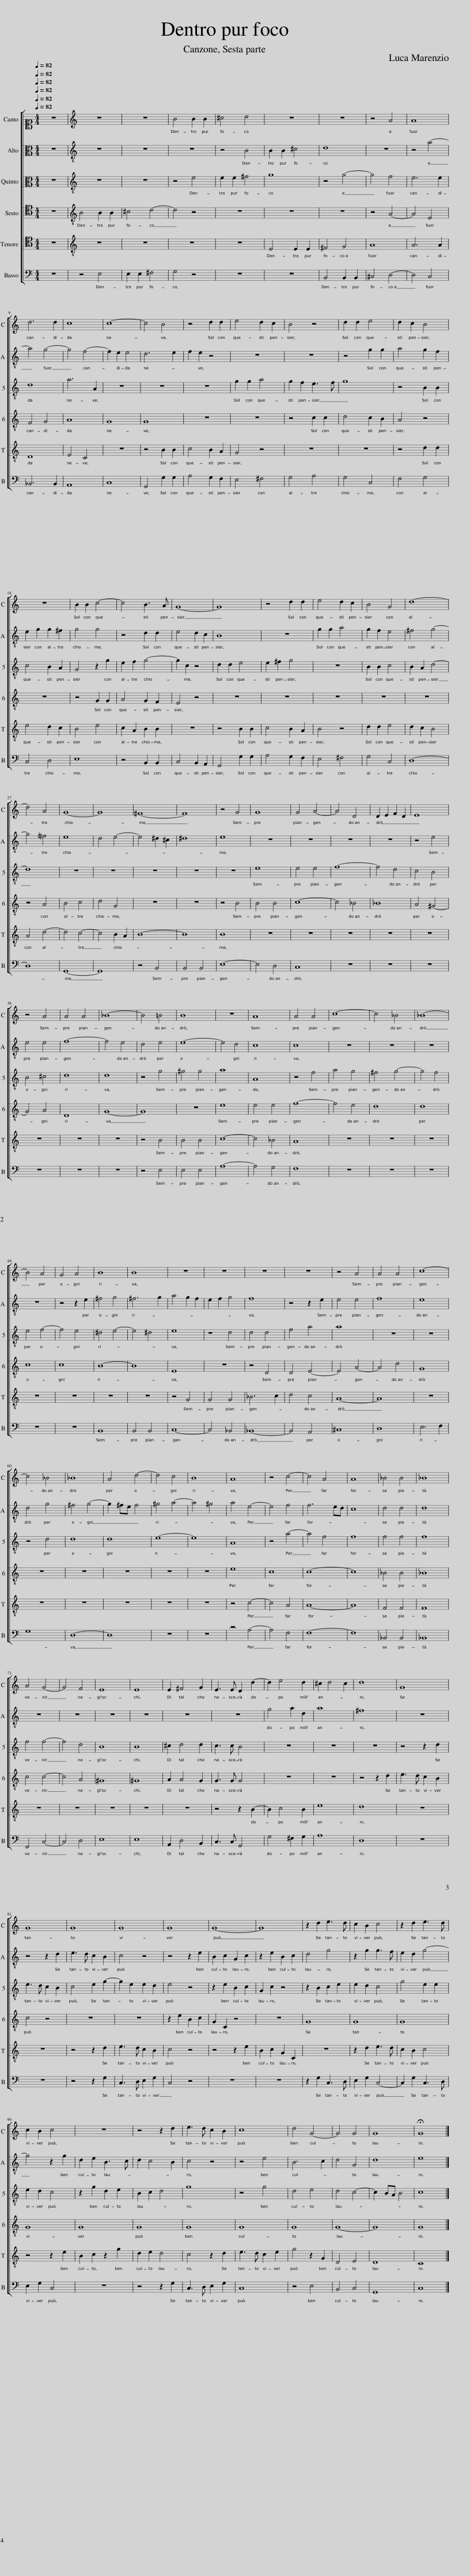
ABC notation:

X:1
%%score [ 1 [ 2 3 ] [ 4 5 ] 6 ]
L:1/8
Q:1/4=82
M:4/4
I:linebreak $
K:C
V:1 alto1
V:2 alto
V:3 alto
V:4 tenor
V:5 tenor
V:6 bass
V:1
 z8 | z8 | z8 | B4 B2 B2 | ^c4 d4 | %5
 z8 | z8 | z4 A4 | A8 |$ d6 d2 | %10
 c8 | c8- | c4 B4 | z4 d2 d2 | e4 d2 c2 | %15
 B4 z4 | d2 d2 e4 | d2 c2 B4 |$ z8 | B2 B2 c4- | %20
 c4 B3 A | G8- | G8 | z4 d2 d2 | e4 d2 c2 | %25
 B4 G4 | d8- |$ d4 A4 | G8- | G8 | %30
 ^F8- | F8 | z4 G4 | G8 | G4 A4- | %35
 A4 D4 | D2 E2 F2 D2 | E8 |$ z4 A4 | A4 A4 | %40
 _B8- | B4 =B4 | B8 | z8 | A8 | %45
 A4 A4 | c8- | c4 _B4 | _B8- |$ B4 A4 | %50
 G4 A4 | B8 | B8 | z8 | z8 | %55
 z8 | z8 | z4 A4 | A4 A4 | c8- |$ %60
 c4 _B4 | _B8 | A4 d4- | d4 c4 | B8 | %65
 A8 | z4 c4- | c4 A4 | A8 | _B4 B4 | %70
 _B8 |$ A4 G4- | G4 F4 | E8 | E8 | %75
 E2 ^F4 G2 | E3 E D2 d2- | d2 e4 d2 | ^c2 d4 c2 | d8 | %80
 G8 |$ G8 | G8 | G8 | G8 | %85
 G8- | G8 | z2 d2 e3 d | c2 B2 c4 | z2 d2 e3 d |$ %90
 c2 B2 c4 | z8 | z4 z2 d2 | e3 d c2 B2 | c8 | %95
 d4 G4- | G4 G4 | G8 | !fermata!G8 |] %99
V:2
 z8 | z8 | z8 | z8 | z4 B,4 | %5
 B,2 B,2 ^C4 | D8 | z8 | z4 A4- |$ A4 G4- | %10
 G4 F4- | F2 E2 E4 | D6 E2 | F2 E2 z4 | z8 | %15
 z8 | z4 G2 G2 | A4 G2 F2 |$ E2 G2 G2 ^F2 | G4 G4 | %20
 z4 D2 D2 | E4 D2 C2 | B,8 | z8 | G2 G2 A4 | %25
 G2 F2 E4 | ^F4 G4- |$ G4 !courtesy!=F4 | E8 | D4 E4- | %30
 E4 ^D2 ^C2 | ^D8 | E8 | z8 | z8 | %35
 z8 | z8 | z4 E4 |$ E4 E4 | F8- | %40
 F4 E4 | D4 E4 | E8- | E4 D4 | C8 | %45
 C8 | z8 | z8 | z8 |$ z8 | %50
 z4 z2 E2 | ^F4 G4 | ^F6 G2 | A4 G2 F2 | E2 F2 G4 | %55
 F8 | z4 z2 E2 | E4 E4 | F8 | E8 |$ %60
 D4 G4 | ^F4 G4- | G2 ^FE F4 | ^G4 A4- | A4 ^G4 | %65
 A4 E4- | E4 F4 | F6 ED | C8 | D4 D4 | %70
 D8 |$ z8 | z8 | z8 | z8 | %75
 z8 | z8 | G4 A2 D2 | A8 | ^F8 | %80
 z8 |$ z4 z2 D2 | E3 D C2 B,2 | C4 z4 | z4 z2 E2 | %85
 B,2 C2 G,2 C2 | z2 E2 B,2 C2 | D4 G4 | z2 G2 G3 F | E2 D2 G4- |$ %90
 G4 z2 G2 | D2 E2 B,3 C | D2 C4 B,2 | C4 z4 | z4 E4 | %95
 B,6 C2 | D4 G,4 | D8 | E8 |] %99
V:3
 z8 | z8 | z8 | z4 E4 | E2 E2 ^F4 | %5
 G8 | z4 G4- | G4 F4 | E6 E2 |$ D8 | %10
 A6 A,2 | z8 | z8 | z8 | G2 G2 A4 | %15
 G2 F2 E3 F | G8 | z4 B,2 B,2 |$ C4 B,2 A,2 | G,4 z2 G2 | %20
 E2 F2 G4- | G2 C2 z4 | D2 D2 E4 | E2 ^F2 G4 | z8 | %25
 B,2 B,2 C4 | B,2 A,2 D4- |$ D8 | z8 | z8 | %30
 z8 | z8 | z8 | E8 | E4 E4 | %35
 F8- | F4 D4 | C4 B,4 |$ B,4 ^C4 | D8 | %40
 D8 | z4 G4 | ^G4 G4 | A8 | A,8 | %45
 z4 F4 | A4 G4 | ^F4 G4- | G4 F4 |$ E4 F4- | %50
 F4 E4 | ^D4 E4- | E4 ^D4 | E8 | z4 D4 | %55
 D4 D4 | F4 A4 | A8 | z8 | z8 |$ %60
 z4 D4 | D8 | D8 | E8- | E8 | %65
 A,8 | z4 A4- | A4 F4 | F8 | F4 F4 | %70
 F8 |$ F4 F4- | F4 D4 | B,8 | B,8 | %75
 ^C2 D4 D2 | C3 C B,4 | z8 | z8 | z8 | %80
 z4 z2 D2 |$ E3 D C2 B,2 | C4 E2 G2- | G2 E2 E2 D2 | E4 z4 | %85
 z2 E2 B,2 C2 | G,2 C2 z4 | z2 B,2 C2 E2 | E2 D2 C4 | G4 E2 E2 |$ %90
 E2 D2 C4 | z2 G2 D2 E2 | B,2 C2 D4 | G8 | z4 G4 | %95
 D4 E4 | D4 C4- | C2 B,A, B,4 | C8 |] %99
V:4
 z8 | B,4 B,2 B,2 | ^C4 D4- | D4 z4 | z8 | %5
 z8 | z8 | z4 A,4- | A,4 E,4 |$ F,4 G,4 | %10
 A,8 | G,8 | G,8 | z8 | z8 | %15
 z4 C2 C2 | D4 C2 B,2 | A,4 z4 |$ z8 | z4 G,2 G,2 | %20
 A,4 G,2 F,2 | E,4 z4 | z8 | z8 | z8 | %25
 z8 | z8 |$ z4 A,4 | B,4 C4 | D4 G,4 | %30
 z8 | z8 | z4 B,4 | B,4 B,4 | C8- | %35
 C4 _B,4 | _B,8 | A,4 ^G,4- |$ G,4 A,4 | D,8 | %40
 G,8- | G,8 | z8 | E8 | E4 E4 | %45
 F8- | F4 E4 | D8 | D8 |$ C8 | %50
 C8 | B,8- | B,8 | E,8 | z8 | %55
 z4 D,4 | D,4 E,4- | E,4 A,4- | A,4 D4 | G,8 |$ %60
 z8 | z8 | z8 | z8 | z8 | %65
 E8 | C8 | C8- | C8 | _B,4 B,4 | %70
 _B,8 |$ C4 C4- | C4 A,4 | ^G,8 | ^G,8 | %75
 A,2 A,4 G,2 | G,3 G, G,4 | z8 | z8 | z4 z2 D2 | %80
 E3 D C2 B,2 |$ C4 z4 | z8 | z8 | z2 E2 B,2 C2 | %85
 G,2 C,2 z4 | z8 | G,8 | G,8 | G,8 |$ %90
 G,8 | G,8 | G,8 | G,8 | G,8 | %95
 G,8 | G,8- | G,8 | G,8 |] %99
V:5
 z8 | z8 | z8 | z8 | z8 | %5
 E,4 E,2 E,2 | ^F,4 G,4 | A,8 | A,6 A,2 |$ D,8 | %10
 E,4 C,4 | z8 | z4 B,2 B,2 | C4 B,2 A,2 | G,4 z4 | %15
 z8 | z8 | z4 D2 D2 |$ E4 D2 C2 | B,4 E4 | %20
 C2 A,2 B,2 B,2 | z8 | z4 B,2 B,2 | C4 B,2 A,2 | B,4 z4 | %25
 D2 D2 E4 | D2 C2 B,4 |$ A,4 D4- | D4 C4- | C4 B,2 A,2 | %30
 B,8- | B,8 | B,8 | z8 | z8 | %35
 z8 | z8 | z8 |$ z8 | z8 | %40
 z8 | z4 B,4 | B,4 B,4 | C8- | C4 _B,4 | %45
 A,8 | z8 | z8 | z8 |$ z8 | %50
 z8 | z8 | z8 | z4 G,4 | G,4 G,4 | %55
 _B,6 C2 | D4 C4 | A,8- | A,8 | z8 |$ %60
 z8 | z8 | z8 | z8 | z8 | %65
 z4 C4- | C4 A,4 | A,8- | A,8 | F,4 F,4 | %70
 F,8 |$ z8 | z8 | z8 | z8 | %75
 z8 | z4 z2 B,2- | B,2 C4 B,2 | E8 | D8 | %80
 z8 |$ z8 | z4 z2 D2 | E3 D C2 B,2 | C4 z4 | %85
 z4 z2 E2 | B,2 C2 G,2 C,2 | z8 | z2 D2 E3 D | C2 B,2 C4 |$ %90
 z4 z2 E2 | B,2 C2 z2 G2 | D2 E2 D4 | C4 z2 D2 | E3 D C2 E2 | %95
 G4 z2 G,2 | D,4 E,4 | D,8 | C,8 |] %99
V:6
 z8 | z4 E,4 | E,2 E,2 ^F,4 | G,4 z4 | z8 | %5
 z8 | B,,4 B,,2 B,,2 | ^C,4 D,4- | D,4 C,4 |$ _B,,6 B,,2 | %10
 A,,8 | C,8 | G,,4 G,2 G,2 | A,4 G,2 F,2 | E,4 ^F,4 | %15
 G,4 A,4 | G,4 C,4 | F,4 G,4 |$ C,4 D,4 | E,8 | %20
 z4 B,,2 B,,2 | C,4 B,,2 A,,2 | G,,4 G,2 G,2 | A,4 G,2 F,2 | E,4 ^F,4 | %25
 G,4 C,4 | D,8- |$ D,8 | G,,8- | G,,8 | %30
 z4 B,,4 | B,,4 B,,4 | E,8- | E,4 D,4 | C,8 | %35
 z8 | z8 | z8 |$ z8 | z8 | %40
 z8 | z4 E,4 | E,4 E,4 | A,8- | A,4 G,4 | %45
 F,8 | z8 | z8 | z8 |$ z8 | %50
 z8 | B,,8 | B,,4 B,,4 | C,8- | C,4 _B,,4 | %55
 _B,,8- | B,,4 A,,4 | ^C,8 | D,8 | E,6 F,2 |$ %60
 G,8 | D,8- | D,8 | z8 | z8 | %65
 z4 A,4- | A,4 F,4 | F,8- | F,8 | _B,,4 B,,4 | %70
 _B,,8 |$ F,,4 C,4- | C,4 D,4 | E,8 | E,8 | %75
 A,,2 D,4 B,,2 | C,3 C, G,,4 | G,4 ^F,2 G,2 | A,8 | D,8 | %80
 z8 |$ z8 | z4 z2 G,2 | C,3 D, E,2 G,2 | C,4 z4 | %85
 z8 | z8 | z2 G,2 C,3 D, | E,2 G,2 C,4- | C,2 G,2 C,3 D, |$ %90
 E,2 G,2 C,4 | z8 | z4 z2 G,2 | C,3 D, E,2 G,2 | C,8 | %95
 z4 E,4 | B,,4 C,4 | G,,8 | C,8 |] %99
